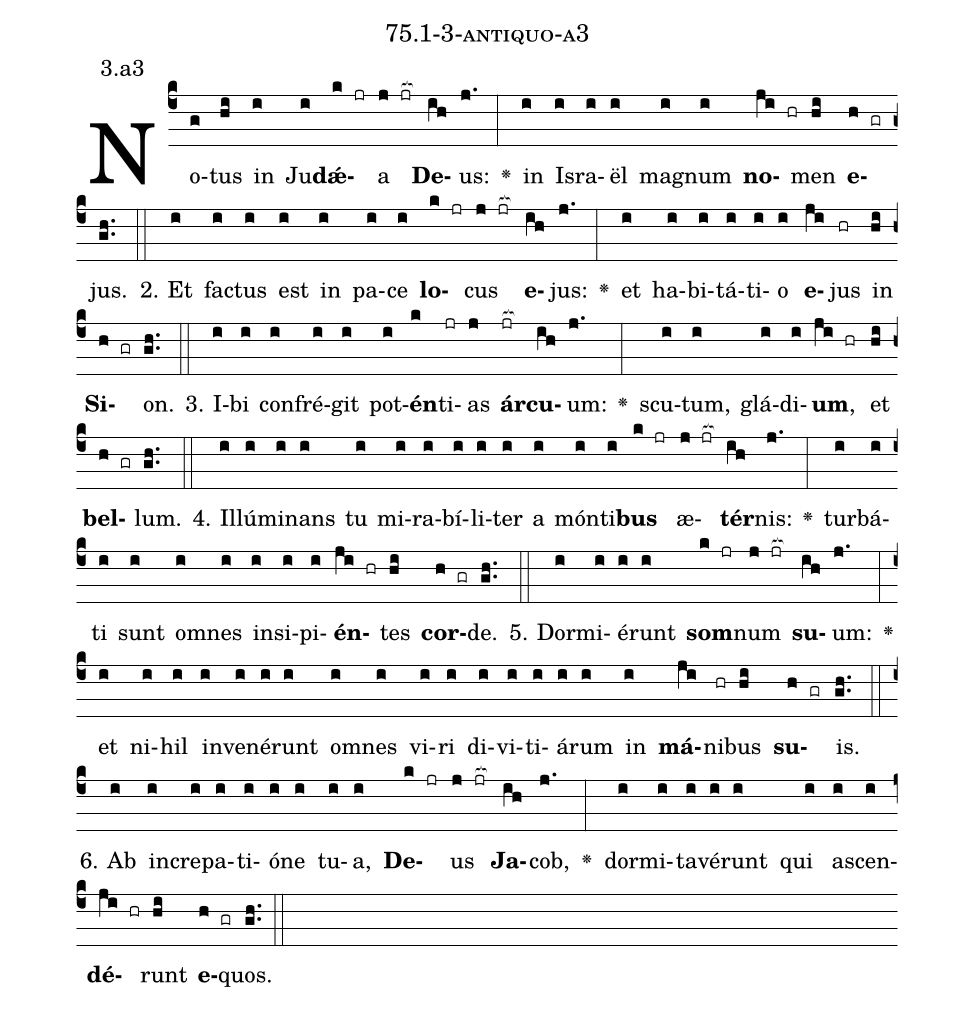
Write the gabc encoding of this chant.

name: 75.1-3-antiquo-a3;
annotation: 3.a3;
%%
(c4)No(g)tus(hi) in(i) Ju(i)<b>dǽ</b>(k jr)a(j jr[ocb:1{]) <b>De</b>(ih[ocb:0}])us:(j.) <v>\greheightstar</v>(:) in(i) Is(i)ra(i)ël(i) ma(i)gnum(i) <b>no</b>(ji hr)men(hi) <b>e</b>(h gr)jus.(gh..) (::)
2. Et(i) fac(i)tus(i) est(i) in(i) pa(i)ce(i) <b>lo</b>(k jr)cus(j jr[ocb:1{]) <b>e</b>(ih[ocb:0}])jus:(j.) <v>\greheightstar</v>(:) et(i) ha(i)bi(i)tá(i)ti(i)o(i) <b>e</b>(ji)jus(hr) in(hi) <b>Si</b>(h gr)on.(gh..) (::)
3. I(i)bi(i) con(i)fré(i)git(i) pot(i)<b>én</b>(k)ti(jr)as(j) <b>ár</b>(jr[ocb:1{])<b>cu</b>(ih[ocb:0}])um:(j.) <v>\greheightstar</v>(:) scu(i)tum,(i) glá(i)di(i)<b>um</b>,(ji hr) et(hi) <b>bel</b>(h gr)lum.(gh..) (::)
4. Il(i)lú(i)mi(i)nans(i) tu(i) mi(i)ra(i)bí(i)li(i)ter(i) a(i) món(i)ti(i)<b>bus</b>(k jr) æ(j jr[ocb:1{])<b>tér</b>(ih[ocb:0}])nis:(j.) <v>\greheightstar</v>(:) tur(i)bá(i)ti(i) sunt(i) om(i)nes(i) in(i)si(i)pi(i)<b>én</b>(ji hr)tes(hi) <b>cor</b>(h gr)de.(gh..) (::)
5. Dor(i)mi(i)é(i)runt(i) <b>som</b>(k jr)num(j jr[ocb:1{]) <b>su</b>(ih[ocb:0}])um:(j.) <v>\greheightstar</v>(:) et(i) ni(i)hil(i) in(i)ve(i)né(i)runt(i) om(i)nes(i) vi(i)ri(i) di(i)vi(i)ti(i)á(i)rum(i) in(i) <b>má</b>(ji)ni(hr)bus(hi) <b>su</b>(h gr)is.(gh..) (::)
6. Ab(i) in(i)cre(i)pa(i)ti(i)ó(i)ne(i) tu(i)a,(i) <b>De</b>(k jr)us(j jr[ocb:1{]) <b>Ja</b>(ih[ocb:0}])cob,(j.) <v>\greheightstar</v>(:) dor(i)mi(i)ta(i)vé(i)runt(i) qui(i) a(i)scen(i)<b>dé</b>(ji hr)runt(hi) <b>e</b>(h gr)quos.(gh..) (::)
